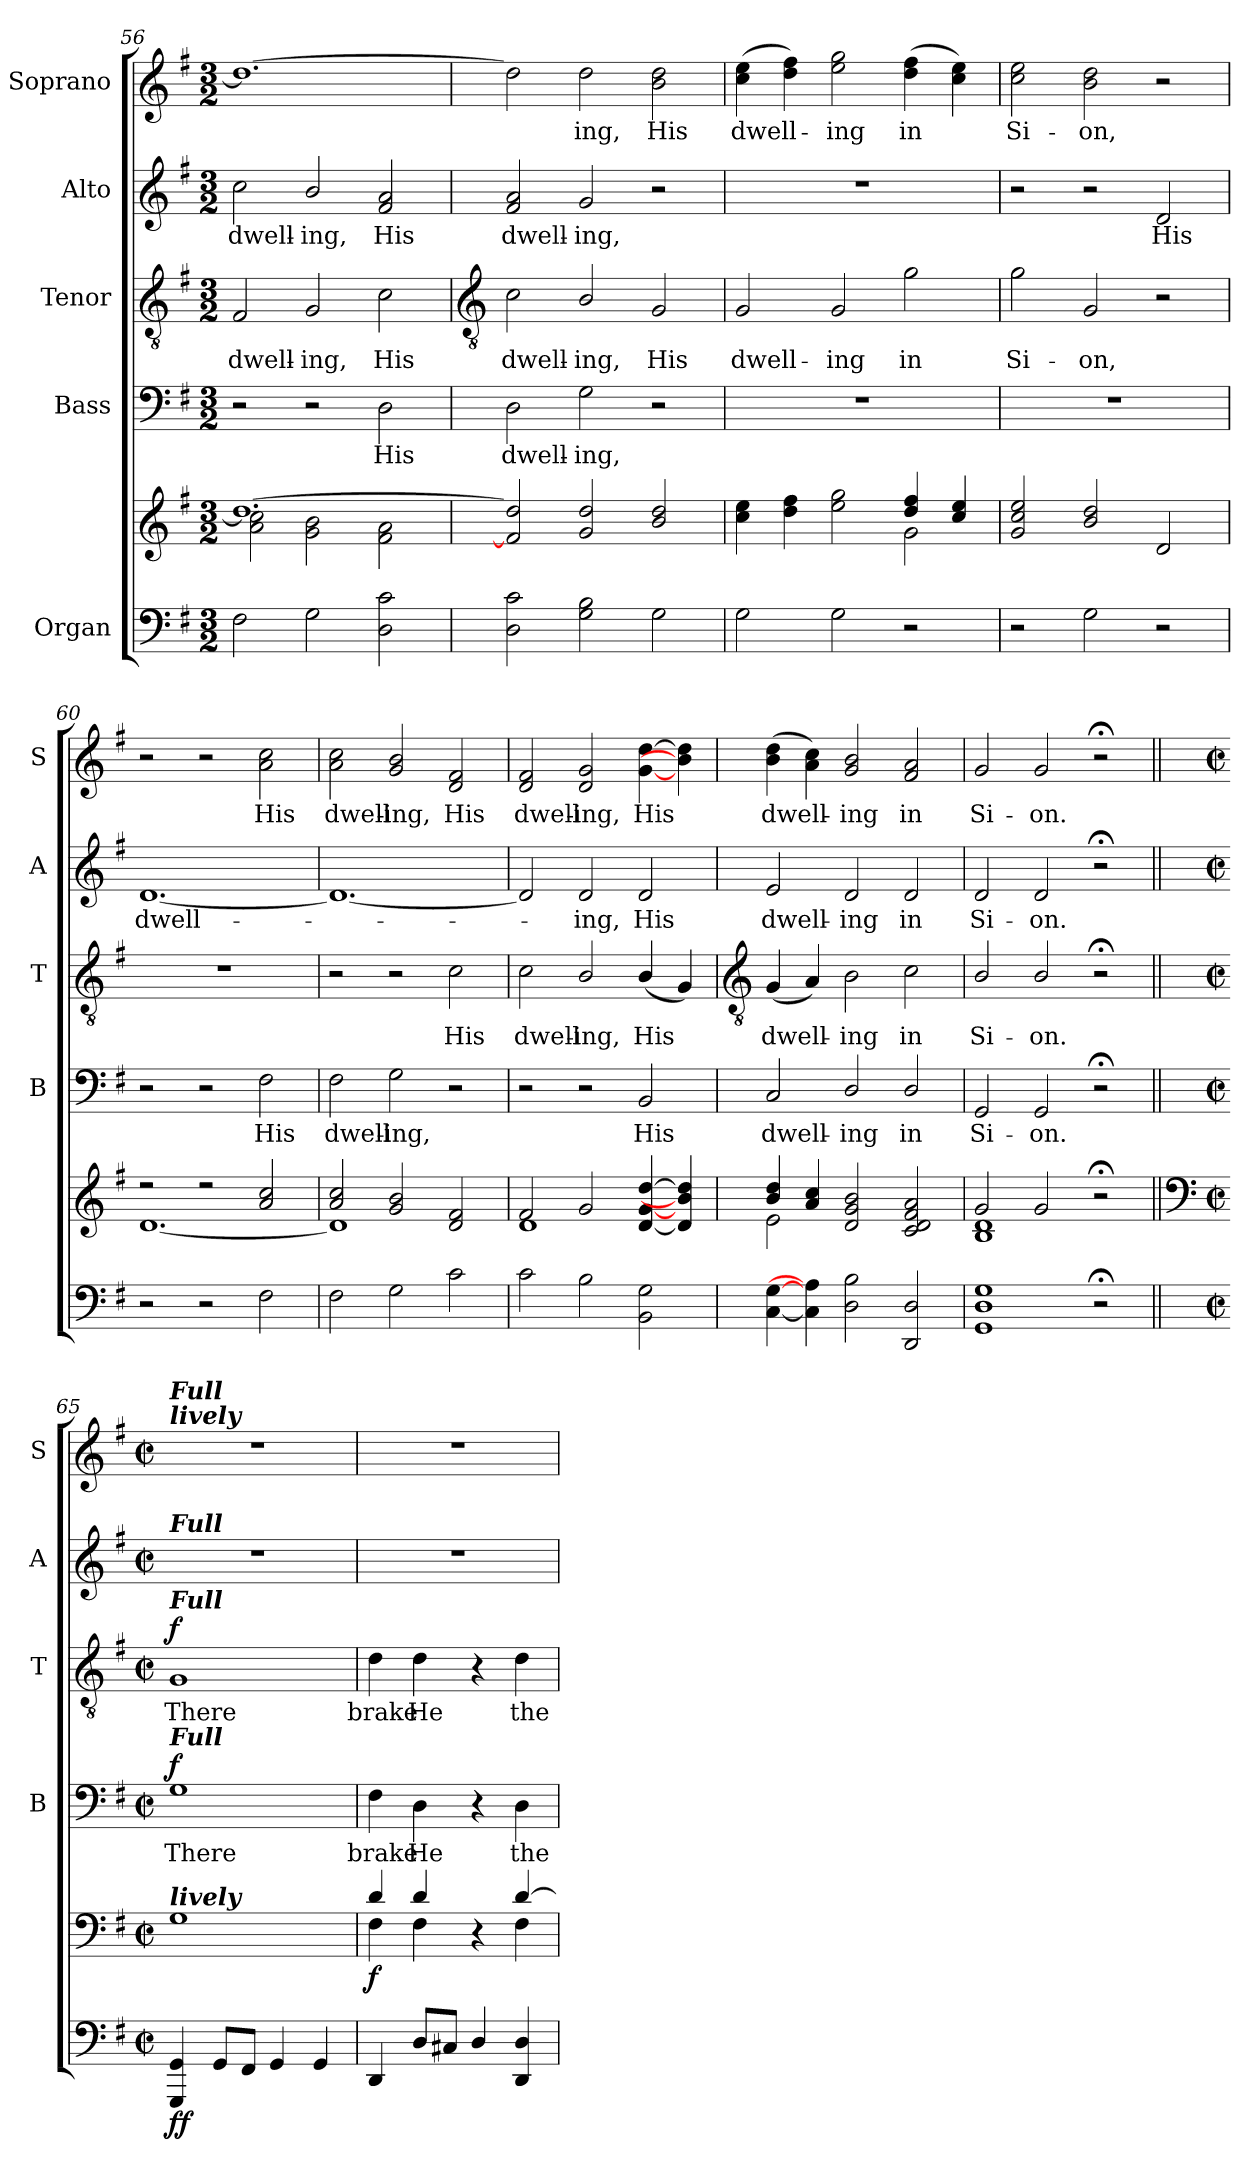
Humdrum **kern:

**kern	**kern	**dynam	**kern	**text	**dynam	**kern	**text	**dynam	**kern	**text	**kern	**text
*part5	*part5	*part5	*part4	*part4	*part4	*part3	*part3	*part3	*part2	*part2	*part1	*part1
*staff6	*staff5	*staff5/6	*staff4	*staff4	*staff4	*staff3	*staff3	*staff3	*staff2	*staff2	*staff1	*staff1
*I"Organ	*	*	*I"Bass	*	*	*I"Tenor	*	*	*I"Alto	*	*I"Soprano	*
*	*	*	*I'B	*	*	*I'T	*	*	*I'A	*	*I'S	*
*clefF4	*clefG2	*	*clefF4	*	*	*clefGv2	*	*	*clefG2	*	*clefG2	*
*k[f#]	*k[f#]	*	*k[f#]	*	*	*k[f#]	*	*	*k[f#]	*	*k[f#]	*
*G:	*G:	*	*G:	*	*	*G:	*	*	*G:	*	*G:	*
*M3/2	*M3/2	*	*M3/2	*	*	*M3/2	*	*	*M3/2	*	*M3/2	*
=56	=56	=56	=56	=56	=56	=56	=56	=56	=56	=56	=56	=56
*	*^	*	*	*	*	*	*	*	*	*	*	*
!	!	!	!	!	!	!	!	!LO:LY:b	!	!	!LO:LY:b	!	!
*	*	*	*	*	*	*	*	*	*	*	*	*^	*
2F#	1.dd/_	2a\ 2cc\	.	2r	.	.	2F#	dwell-	.	2cc	dwell-	1.dd_	1.ryy	.
!	!	!	!	!	!	!	!	!LO:LY:b	!	!	!LO:LY:b	!	!	!
2G	.	2g\ 2b\	.	2r	.	.	2G	-ing,	.	2b/	-ing,	.	.	.
!	!	!	!	!	!LO:LY:b	!	!	!LO:LY:b	!	!	!LO:LY:b	!	!	!
2D 2c	.	2f#\ 2a\	.	2D	His	.	2c	His	.	2f# 2a	His	.	.	.
*	*	*	*	*	*	*	*	*	*	*	*	*v	*v	*
!!LO:LB:g=z
=57	=57	=57	=57	=57	=57	=57	=57	=57	=57	=57	=57	=57	=57
*	*	*	*	*	*	*	*clefGv2	*	*	*	*	*	*
!	!	!	!	!	!LO:LY:b	!	!	!LO:LY:b	!	!	!LO:LY:b	!	!
2D 2c	2f#] 2dd]	1.ryy	.	2D	dwell-	.	2c	dwell-	.	2f# 2a	dwell-	2dd]	.
!	!	!	!	!	!LO:LY:b	!	!	!LO:LY:b	!	!	!LO:LY:b	!	!LO:LY:b
2G\ 2B\	2g 2dd	.	.	2G	-ing,	.	2B/	-ing,	.	2g	-ing,	2dd	ing,
!	!	!	!	!	!	!	!	!LO:LY:b	!	!	!	!	!LO:LY:b
2G	2b 2dd	.	.	2r	.	.	2G	His	.	2r	.	2b 2dd	His
=58	=58	=58	=58	=58	=58	=58	=58	=58	=58	=58	=58	=58	=58
!	!	!	!	!LO:N:vis=1	!	!	!	!LO:LY:b	!	!LO:N:vis=1	!	!	!LO:LY:b
2G	4cc 4ee	1ryy	.	1.r	.	.	2G	dwell-	.	1.r	.	(>4cc 4ee	dwell-
.	4dd 4ff#	.	.	.	.	.	.	.	.	.	.	4dd 4ff#)	.
!	!	!	!	!	!	!	!	!LO:LY:b	!	!	!	!	!LO:LY:b
2G	2ee 2gg	.	.	.	.	.	2G	-ing	.	.	.	2ee 2gg	ing
!	!	!	!	!	!	!	!	!LO:LY:b	!	!	!	!	!LO:LY:b
2r	4dd/ 4ff#/	2g\	.	.	.	.	2g	in	.	.	.	(>4dd 4ff#	in
.	4cc/ 4ee/	.	.	.	.	.	.	.	.	.	.	4cc 4ee)	.
=59	=59	=59	=59	=59	=59	=59	=59	=59	=59	=59	=59	=59	=59
!	!	!	!	!LO:N:vis=1	!	!	!	!LO:LY:b	!	!	!	!	!LO:LY:b
2r	2g 2cc 2ee	1.ryy	.	1.r	.	.	2g	Si-	.	2r	.	2cc 2ee	Si-
!	!	!	!	!	!	!	!	!LO:LY:b	!	!	!	!	!LO:LY:b
2G	2b 2dd	.	.	.	.	.	2G	-on,	.	2r	.	2b 2dd	-on,
!	!	!	!	!	!	!	!	!	!	!	!LO:LY:b	!	!
2r	2d	.	.	.	.	.	2r	.	.	2d	His	2r	.
=60	=60	=60	=60	=60	=60	=60	=60	=60	=60	=60	=60	=60	=60
!	!	!	!	!	!	!	!LO:N:vis=1	!	!	!	!LO:LY:b	!	!
2r	2r	[1.d\	.	2r	.	.	1.r	.	.	[1.d	dwell-	2r	.
2r	2r	.	.	2r	.	.	.	.	.	.	.	2r	.
!	!	!	!	!	!LO:LY:b	!	!	!	!	!	!	!	!LO:LY:b
2F#	2a/ 2cc/	.	.	2F#	His	.	.	.	.	.	.	2a 2cc	His
=61	=61	=61	=61	=61	=61	=61	=61	=61	=61	=61	=61	=61	=61
!	!	!	!	!	!LO:LY:b	!	!	!	!	!	!	!	!LO:LY:b
2F#	2a/ 2cc/	1d\]	.	2F#	dwell-	.	2r	.	.	1.d_	.	2a 2cc	dwell-
!	!	!	!	!	!LO:LY:b	!	!	!	!	!	!	!	!LO:LY:b
2G	2g/ 2b/	.	.	2G	-ing,	.	2r	.	.	.	.	2g/ 2b/	-ing,
!	!	!	!	!	!	!	!	!LO:LY:b	!	!	!	!	!LO:LY:b
2c	2d 2f#	2ryy	.	2r	.	.	2c	His	.	.	.	2d 2f#	His
=62	=62	=62	=62	=62	=62	=62	=62	=62	=62	=62	=62	=62	=62
!	!	!	!	!	!	!	!	!LO:LY:b	!	!	!	!	!LO:LY:b
2c	2f#	1d\	.	2r	.	.	2c	dwell-	.	2d]	.	2d 2f#	dwell-
!	!	!	!	!	!	!	!	!LO:LY:b	!	!	!LO:LY:b	!	!LO:LY:b
2B	2g	.	.	2r	.	.	2B/	-ing,	.	2d	ing,	2d 2g	-ing,
!	!	!	!	!	!LO:LY:b	!	!	!LO:LY:b	!	!	!LO:LY:b	!	!LO:LY:b
2BB 2G	[4d [4g [4dd	2ryy	.	2BB	His	.	(<4B/	His	.	2d	His	[4g [4dd	His
.	4d] 4b] 4dd]	.	.	.	.	.	4G)	.	.	.	.	4b] 4dd]	.
!!LO:LB:g=z
=63	=63	=63	=63	=63	=63	=63	=63	=63	=63	=63	=63	=63	=63
*	*	*	*	*	*	*	*clefGv2	*	*	*	*	*	*
!	!	!	!	!	!LO:LY:b	!	!	!LO:LY:b	!	!	!LO:LY:b	!	!LO:LY:b
[4C [4G	4b/ 4dd/	2e\	.	2C	dwell-	.	(<4G	dwell-	.	2e	dwell-	(>4b 4dd	dwell-
4C] 4A]	4a/ 4cc/	.	.	.	.	.	4A)	.	.	.	.	4a 4cc)	.
!	!	!	!	!	!LO:LY:b	!	!	!LO:LY:b	!	!	!LO:LY:b	!	!LO:LY:b
2D\ 2B\	2d/ 2g/ 2b/	1ryy	.	2D/	-ing	.	2B	ing	.	2d	-ing	2g/ 2b/	ing
!	!	!	!	!	!LO:LY:b	!	!	!LO:LY:b	!	!	!LO:LY:b	!	!LO:LY:b
2DD/ 2D/	2c 2d 2f# 2a	.	.	2D/	in	.	2c	in	.	2d	in	2f# 2a	in
=64	=64	=64	=64	=64	=64	=64	=64	=64	=64	=64	=64	=64	=64
!	!	!	!	!	!LO:LY:b	!	!	!LO:LY:b	!	!	!LO:LY:b	!	!LO:LY:b
1GG 1D 1G	2g	1B\ 1d\	.	2GG	Si-	.	2B/	Si-	.	2d	Si-	2g	Si-
!	!	!	!	!	!LO:LY:b	!	!	!LO:LY:b	!	!	!LO:LY:b	!	!LO:LY:b
.	2g	.	.	2GG	-on.	.	2B/	-on.	.	2d	-on.	2g	-on.
2r;	2r;<	2ryy	.	2r;<	.	.	2r;<	.	.	2r;<	.	2r;<	.
=65||	=65||	=65||	=65||	=65||	=65||	=65||	=65||	=65||	=65||	=65||	=65||	=65||	=65||
*	*clefF4	*	*	*	*	*	*	*	*	*	*	*	*
*M2/2	*M2/2	*	*	*M2/2	*	*	*M2/2	*	*	*M2/2	*	*M2/2	*
*met(c|)	*met(c|)	*	*	*met(c|)	*	*	*met(c|)	*	*	*met(c|)	*	*met(c|)	*
*	*MM132	*	*	*	*	*	*	*	*	*	*	*	*
!	!	!	!	!	!	!	!	!	!	!	!	!LO:TX:a:Bi:t=lively	!
!	!	!	!	!	!	!	!	!	!	!	!	!LO:TX:a:Bi:t=Full	!
!	!	!	!	!	!	!	!	!	!	!LO:TX:a:Bi:t=Full	!	!	!
!	!	!	!	!	!	!	!LO:TX:a:Bi:t=Full	!	!	!	!	!	!
!	!	!	!	!LO:TX:a:Bi:t=Full	!	!	!	!	!	!	!	!	!
!	!LO:TX:a:Bi:t=lively	!	!	!	!	!	!	!	!	!	!	!	!
!	!	!	!LO:DY:b=2	!	!LO:LY:b	!	!	!LO:LY:b	!	!	!	!	!
!	!	!	!LO:DY:n=1:b	!	!	!LO:DY:b	!	!	!LO:DY:b	!	!	!	!
4GGG/ 4GG/	1ryy	1G\	f f	1G	There	f	1G	There	f	1r	.	1r	.
8GGL	.	.	.	.	.	.	.	.	.	.	.	.	.
8FF#J	.	.	.	.	.	.	.	.	.	.	.	.	.
4GG	.	.	.	.	.	.	.	.	.	.	.	.	.
4GG	.	.	.	.	.	.	.	.	.	.	.	.	.
=66	=66	=66	=66	=66	=66	=66	=66	=66	=66	=66	=66	=66	=66
!	!	!	!LO:DY:b	!	!LO:LY:b	!	!	!LO:LY:b	!	!	!	!	!
4DD	4d/	4F#\	f	4F#	brake	.	4d	brake	.	1r	.	1r	.
!	!	!	!	!	!LO:LY:b	!	!	!LO:LY:b	!	!	!	!	!
8DL	4d/	4F#\	.	4D	He	.	4d	He	.	.	.	.	.
8C#XJ	.	.	.	.	.	.	.	.	.	.	.	.	.
4D/	4r	4ryy	.	4r	.	.	4r	.	.	.	.	.	.
!	!	!	!	!	!LO:LY:b	!	!	!LO:LY:b	!	!	!	!	!
4DD 4D	[4d/	4F#\	.	4D	the	.	4d	the	.	.	.	.	.
*	*v	*v	*	*	*	*	*	*	*	*	*	*	*
=	=	=	=	=	=	=	=	=	=	=	=	=
*-	*-	*-	*-	*-	*-	*-	*-	*-	*-	*-	*-	*-
